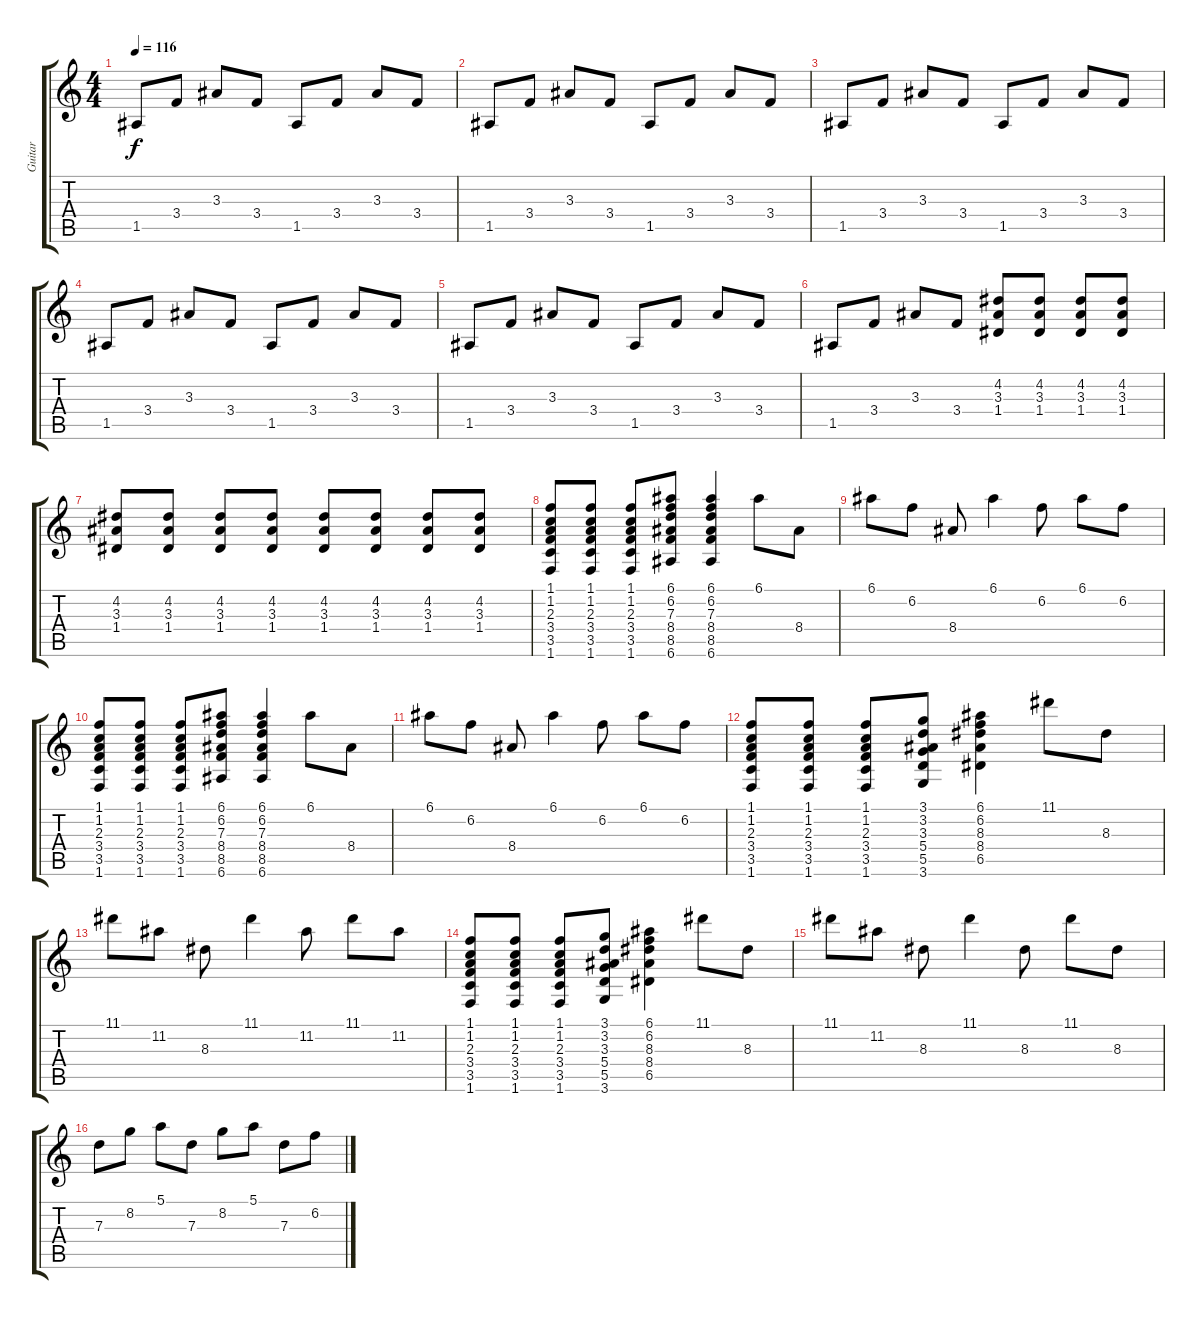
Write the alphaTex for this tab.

\track ("Guitar" "Guitar") {instrument electricguitarjazz}
\staff {score tabs}
\tuning (E4 B3 G3 D3 A2 E2) {hide}
\ts (4 4)
\tempo 116
\clef g2
\ks c
1.5.8{dy f} 3.4.8 3.3.8 3.4.8 1.5.8 3.4.8 3.3.8 3.4.8 |
1.5.8 3.4.8 3.3.8 3.4.8 1.5.8 3.4.8 3.3.8 3.4.8 |
1.5.8 3.4.8 3.3.8 3.4.8 1.5.8 3.4.8 3.3.8 3.4.8 |
1.5.8 3.4.8 3.3.8 3.4.8 1.5.8 3.4.8 3.3.8 3.4.8 |
1.5.8 3.4.8 3.3.8 3.4.8 1.5.8 3.4.8 3.3.8 3.4.8 |
1.5.8 3.4.8 3.3.8 3.4.8 (4.2 3.3 1.4).8 (4.2 3.3 1.4).8 (4.2 3.3 1.4).8 (4.2 3.3 1.4).8 |
(4.2 3.3 1.4).8 (4.2 3.3 1.4).8 (4.2 3.3 1.4).8 (4.2 3.3 1.4).8 (4.2 3.3 1.4).8 (4.2 3.3 1.4).8 (4.2 3.3 1.4).8 (4.2 3.3 1.4).8 |
(1.1 1.2 2.3 3.4 3.5 1.6).8{instrument electricguitarjazz} (1.1 1.2 2.3 3.4 3.5 1.6).8 (1.1 1.2 2.3 3.4 3.5 1.6).8 (6.1 6.2 7.3 8.4 8.5 6.6).8 (6.1 6.2 7.3 8.4 8.5 6.6).4 6.1.8 8.4.8 |
6.1.8 6.2.8 8.4.8 6.1.4 6.2.8 6.1.8 6.2.8 |
(1.1 1.2 2.3 3.4 3.5 1.6).8 (1.1 1.2 2.3 3.4 3.5 1.6).8 (1.1 1.2 2.3 3.4 3.5 1.6).8 (6.1 6.2 7.3 8.4 8.5 6.6).8 (6.1 6.2 7.3 8.4 8.5 6.6).4 6.1.8 8.4.8 |
6.1.8 6.2.8 8.4.8 6.1.4 6.2.8 6.1.8 6.2.8 |
(1.1 1.2 2.3 3.4 3.5 1.6).8 (1.1 1.2 2.3 3.4 3.5 1.6).8 (1.1 1.2 2.3 3.4 3.5 1.6).8 (3.1 3.2 3.3 5.4 5.5 3.6).8 (6.1 6.2 8.3 8.4 6.5).4 11.1.8 8.3.8 |
11.1.8 11.2.8 8.3.8 11.1.4 11.2.8 11.1.8 11.2.8 |
(1.1 1.2 2.3 3.4 3.5 1.6).8 (1.1 1.2 2.3 3.4 3.5 1.6).8 (1.1 1.2 2.3 3.4 3.5 1.6).8 (3.1 3.2 3.3 5.4 5.5 3.6).8 (6.1 6.2 8.3 8.4 6.5).4 11.1.8 8.3.8 |
11.1.8 11.2.8 8.3.8 11.1.4 8.3.8 11.1.8 8.3.8 |
7.3.8 8.2.8 5.1.8 7.3.8 8.2.8 5.1.8 7.3.8 6.2.8
